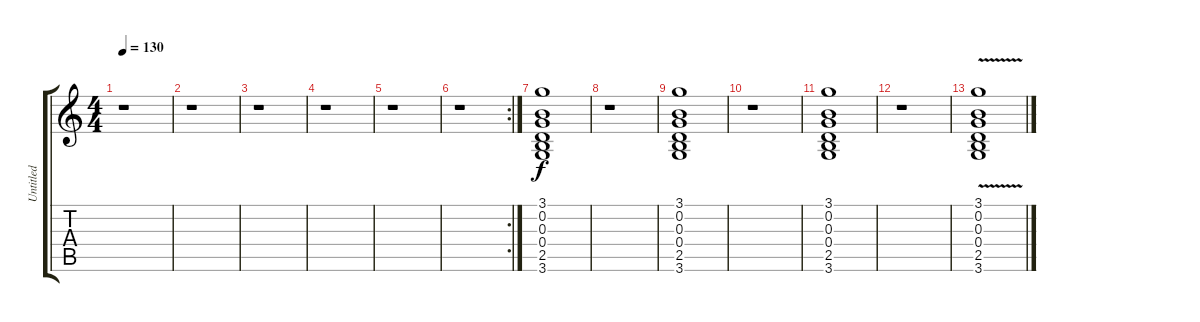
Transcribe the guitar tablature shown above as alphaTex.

\track ("Untitled" "Untitled") {instrument acousticguitarsteel}
\staff {score tabs}
\tuning (E4 B3 G3 D3 A2 E2) {hide}
\ts (4 4)
\tempo 130
\clef g2
\ks c
r.1{dy f} |
r.1 |
r.1 |
r.1 |
r.1 |
\rc 2
r.1 |
(3.1 0.2 0.3 0.4 2.5 3.6).1 |
r.1 |
(3.1 0.2 0.3 0.4 2.5 3.6).1 |
r.1 |
(3.1 0.2 0.3 0.4 2.5 3.6).1 |
r.1 |
(3.1{v} 0.2{v} 0.3{v} 0.4{v} 2.5{v} 3.6{v}).1
